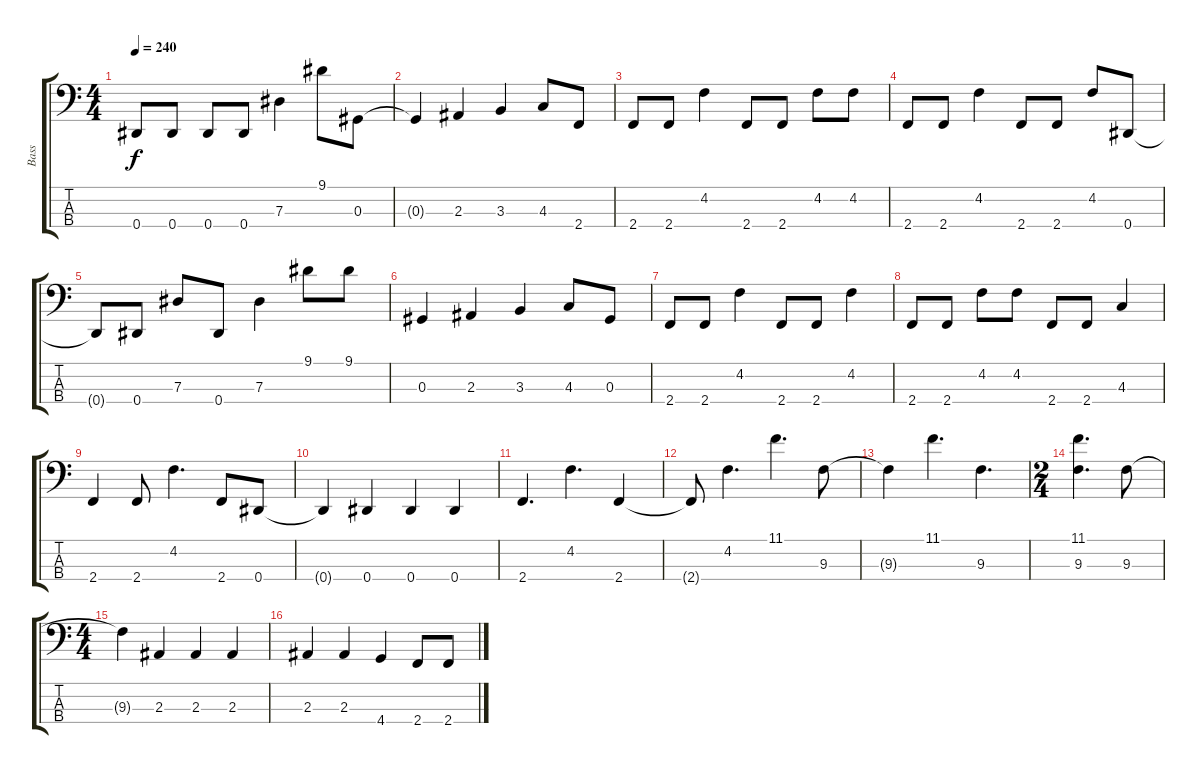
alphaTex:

\track ("Bass" "Bass") {instrument electricbassfinger}
\staff {score tabs}
\tuning (Gb2 Db2 Ab1 Eb1) {hide}
\ts (4 4)
\tempo 240
\clef f4
\ks c
0.4{t}.8{dy f} 0.4.8 0.4.8 0.4.8 7.3.4 9.1.8 0.3.8 |
0.3{t}.4 2.3.4 3.3.4 4.3.8 2.4.8 |
2.4.8 2.4.8 4.2.4 2.4.8 2.4.8 4.2.8 4.2.8 |
2.4.8 2.4.8 4.2.4 2.4.8 2.4.8 4.2.8 0.4.8 |
0.4{t}.8 0.4.8 7.3.8 0.4.8 7.3.4 9.1.8 9.1.8 |
0.3.4 2.3.4 3.3.4 4.3.8 0.3.8 |
2.4.8 2.4.8 4.2.4 2.4.8 2.4.8 4.2.4 |
2.4.8 2.4.8 4.2.8 4.2.8 2.4.8 2.4.8 4.3.4 |
2.4.4 2.4.8 4.2.4{d} 2.4.8 0.4.8 |
0.4{t}.4 0.4.4 0.4.4 0.4.4 |
2.4.4{d} 4.2.4{d} 2.4.4 |
2.4{t}.8 4.2.4{d} 11.1.4{d} 9.3.8 |
9.3{t}.4 11.1.4{d} 9.3.4{d} |
\ts (2 4)
(11.1 9.3).4{d} 9.3.8 |
\ts (4 4)
9.3{t}.4 2.3.4 2.3.4 2.3.4 |
2.3.4 2.3.4 4.4.4 2.4.8 2.4.8
